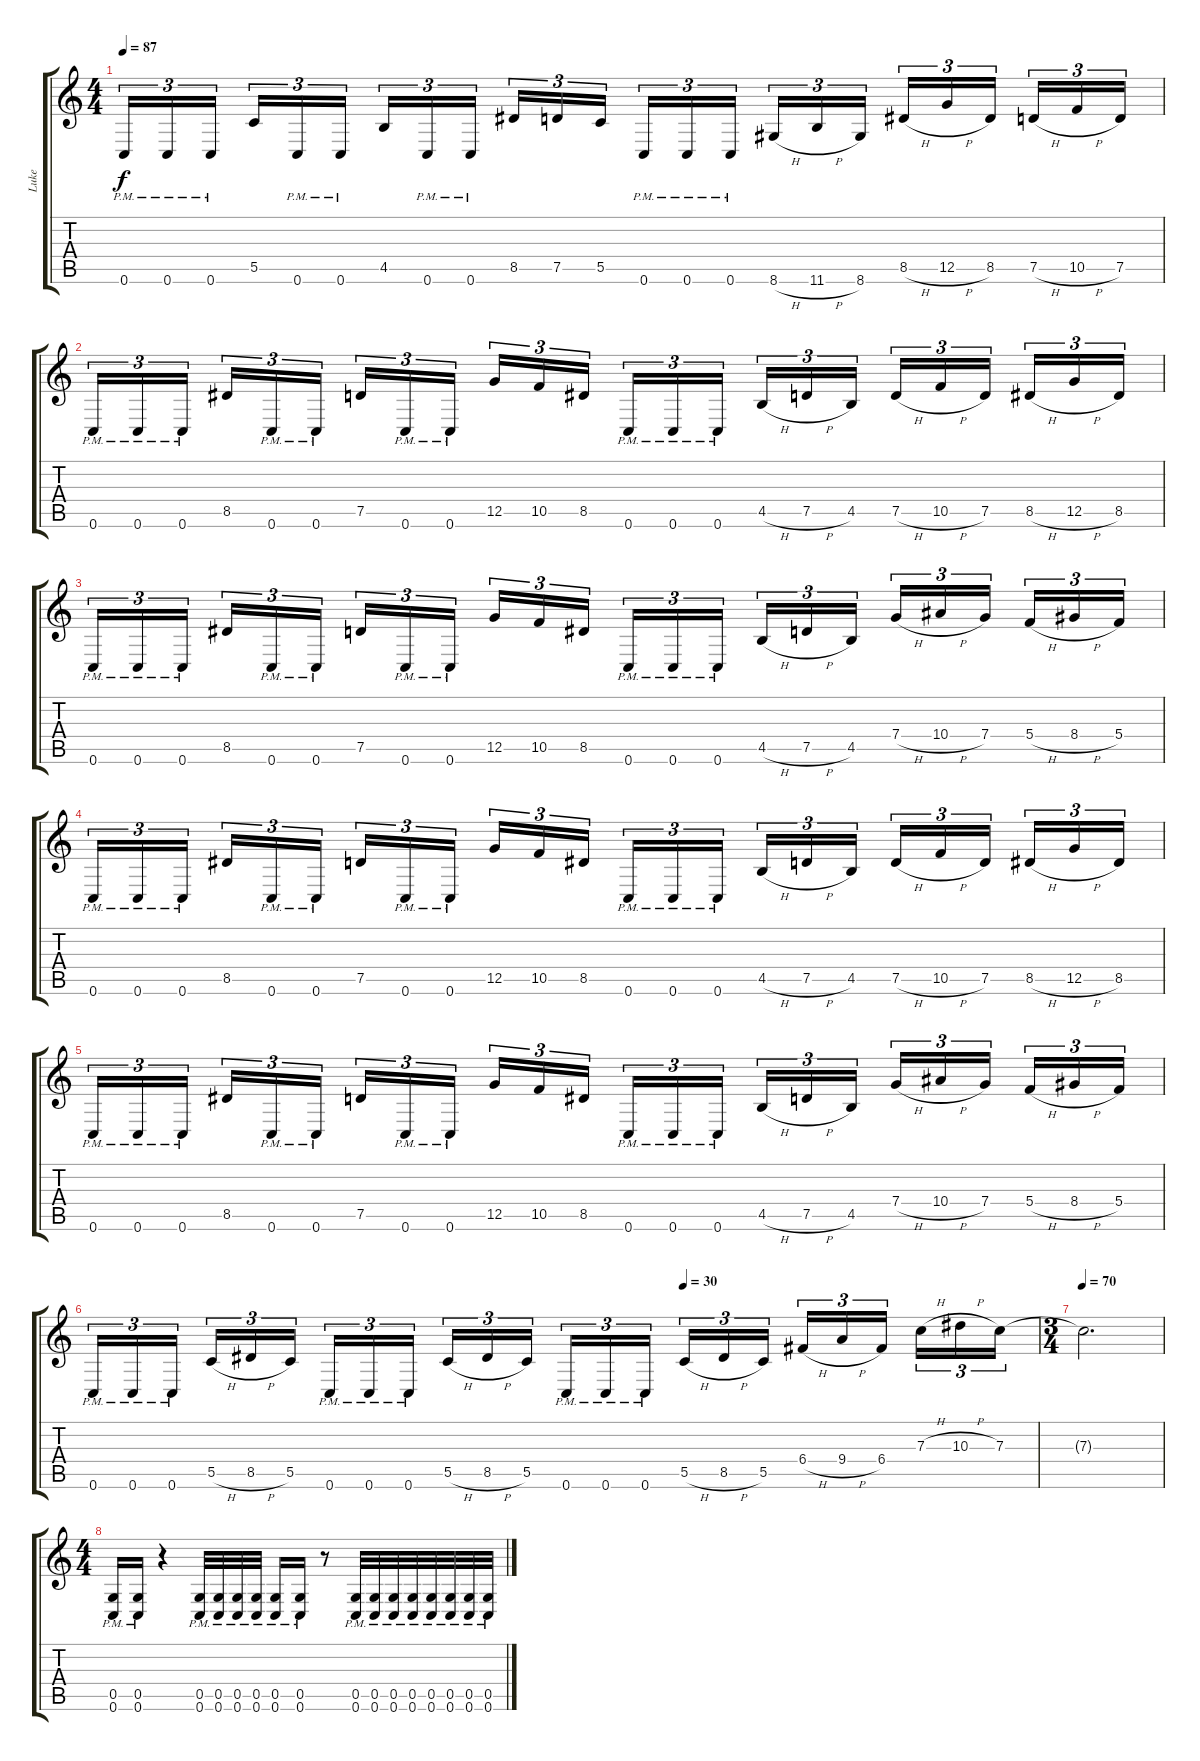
\track ("Luke" "Luke") {instrument distortionguitar}
\staff {score tabs}
\tuning (D4 A3 F3 C3 G2 C2) {hide}
\ts (4 4)
\tempo 87
\clef g2
\ks c
0.6{pm}.16{tu (3 2) dy f} 0.6{pm}.16{tu (3 2)} 0.6{pm}.16{tu (3 2) beam splitsecondary} 5.5.16{tu (3 2)} 0.6{pm}.16{tu (3 2)} 0.6{pm}.16{tu (3 2)} 4.5.16{tu (3 2)} 0.6{pm}.16{tu (3 2)} 0.6{pm}.16{tu (3 2) beam splitsecondary} 8.5.16{tu (3 2)} 7.5.16{tu (3 2)} 5.5.16{tu (3 2)} 0.6{pm}.16{tu (3 2)} 0.6{pm}.16{tu (3 2)} 0.6{pm}.16{tu (3 2) beam splitsecondary} 8.6{h}.16{tu (3 2)} 11.6{h}.16{tu (3 2)} 8.6.16{tu (3 2)} 8.5{h}.16{tu (3 2)} 12.5{h}.16{tu (3 2)} 8.5.16{tu (3 2) beam splitsecondary} 7.5{h}.16{tu (3 2)} 10.5{h}.16{tu (3 2)} 7.5.16{tu (3 2)} |
0.6{pm}.16{tu (3 2)} 0.6{pm}.16{tu (3 2)} 0.6{pm}.16{tu (3 2) beam splitsecondary} 8.5.16{tu (3 2)} 0.6{pm}.16{tu (3 2)} 0.6{pm}.16{tu (3 2)} 7.5.16{tu (3 2)} 0.6{pm}.16{tu (3 2)} 0.6{pm}.16{tu (3 2) beam splitsecondary} 12.5.16{tu (3 2)} 10.5.16{tu (3 2)} 8.5.16{tu (3 2)} 0.6{pm}.16{tu (3 2)} 0.6{pm}.16{tu (3 2)} 0.6{pm}.16{tu (3 2) beam splitsecondary} 4.5{h}.16{tu (3 2)} 7.5{h}.16{tu (3 2)} 4.5.16{tu (3 2)} 7.5{h}.16{tu (3 2)} 10.5{h}.16{tu (3 2)} 7.5.16{tu (3 2) beam splitsecondary} 8.5{h}.16{tu (3 2)} 12.5{h}.16{tu (3 2)} 8.5.16{tu (3 2)} |
0.6{pm}.16{tu (3 2)} 0.6{pm}.16{tu (3 2)} 0.6{pm}.16{tu (3 2) beam splitsecondary} 8.5.16{tu (3 2)} 0.6{pm}.16{tu (3 2)} 0.6{pm}.16{tu (3 2)} 7.5.16{tu (3 2)} 0.6{pm}.16{tu (3 2)} 0.6{pm}.16{tu (3 2) beam splitsecondary} 12.5.16{tu (3 2)} 10.5.16{tu (3 2)} 8.5.16{tu (3 2)} 0.6{pm}.16{tu (3 2)} 0.6{pm}.16{tu (3 2)} 0.6{pm}.16{tu (3 2) beam splitsecondary} 4.5{h}.16{tu (3 2)} 7.5{h}.16{tu (3 2)} 4.5.16{tu (3 2)} 7.4{h}.16{tu (3 2)} 10.4{h}.16{tu (3 2)} 7.4.16{tu (3 2) beam splitsecondary} 5.4{h}.16{tu (3 2)} 8.4{h}.16{tu (3 2)} 5.4.16{tu (3 2)} |
0.6{pm}.16{tu (3 2)} 0.6{pm}.16{tu (3 2)} 0.6{pm}.16{tu (3 2) beam splitsecondary} 8.5.16{tu (3 2)} 0.6{pm}.16{tu (3 2)} 0.6{pm}.16{tu (3 2)} 7.5.16{tu (3 2)} 0.6{pm}.16{tu (3 2)} 0.6{pm}.16{tu (3 2) beam splitsecondary} 12.5.16{tu (3 2)} 10.5.16{tu (3 2)} 8.5.16{tu (3 2)} 0.6{pm}.16{tu (3 2)} 0.6{pm}.16{tu (3 2)} 0.6{pm}.16{tu (3 2) beam splitsecondary} 4.5{h}.16{tu (3 2)} 7.5{h}.16{tu (3 2)} 4.5.16{tu (3 2)} 7.5{h}.16{tu (3 2)} 10.5{h}.16{tu (3 2)} 7.5.16{tu (3 2) beam splitsecondary} 8.5{h}.16{tu (3 2)} 12.5{h}.16{tu (3 2)} 8.5.16{tu (3 2)} |
0.6{pm}.16{tu (3 2)} 0.6{pm}.16{tu (3 2)} 0.6{pm}.16{tu (3 2) beam splitsecondary} 8.5.16{tu (3 2)} 0.6{pm}.16{tu (3 2)} 0.6{pm}.16{tu (3 2)} 7.5.16{tu (3 2)} 0.6{pm}.16{tu (3 2)} 0.6{pm}.16{tu (3 2) beam splitsecondary} 12.5.16{tu (3 2)} 10.5.16{tu (3 2)} 8.5.16{tu (3 2)} 0.6{pm}.16{tu (3 2)} 0.6{pm}.16{tu (3 2)} 0.6{pm}.16{tu (3 2) beam splitsecondary} 4.5{h}.16{tu (3 2)} 7.5{h}.16{tu (3 2)} 4.5.16{tu (3 2)} 7.4{h}.16{tu (3 2)} 10.4{h}.16{tu (3 2)} 7.4.16{tu (3 2) beam splitsecondary} 5.4{h}.16{tu (3 2)} 8.4{h}.16{tu (3 2)} 5.4.16{tu (3 2)} |
\tempo (30 0.625)
0.6{pm}.16{tu (3 2)} 0.6{pm}.16{tu (3 2)} 0.6{pm}.16{tu (3 2) beam splitsecondary} 5.5{h}.16{tu (3 2)} 8.5{h}.16{tu (3 2)} 5.5.16{tu (3 2)} 0.6{pm}.16{tu (3 2)} 0.6{pm}.16{tu (3 2)} 0.6{pm}.16{tu (3 2) beam splitsecondary} 5.5{h}.16{tu (3 2)} 8.5{h}.16{tu (3 2)} 5.5.16{tu (3 2)} 0.6{pm}.16{tu (3 2)} 0.6{pm}.16{tu (3 2)} 0.6{pm}.16{tu (3 2) beam splitsecondary} 5.5{h}.16{tu (3 2)} 8.5{h}.16{tu (3 2)} 5.5.16{tu (3 2)} 6.4{h}.16{tu (3 2)} 9.4{h}.16{tu (3 2)} 6.4.16{tu (3 2) beam splitsecondary} 7.3{h}.16{tu (3 2)} 10.3{h}.16{tu (3 2)} 7.3.16{tu (3 2)} |
\ts (3 4)
\tempo 70
7.3{t}.2{d} |
\ts (4 4)
(0.5{pm} 0.6{pm}).16 (0.5{pm} 0.6{pm}).16 r.4 (0.5{pm} 0.6{pm}).32 (0.5{pm} 0.6{pm}).32 (0.5{pm} 0.6{pm}).32 (0.5{pm} 0.6{pm}).32 (0.5{pm} 0.6{pm}).16 (0.5{pm} 0.6{pm}).16 r.8 (0.5{pm} 0.6{pm}).32 (0.5{pm} 0.6{pm}).32 (0.5{pm} 0.6{pm}).32 (0.5{pm} 0.6{pm}).32 (0.5{pm} 0.6{pm}).32 (0.5{pm} 0.6{pm}).32 (0.5{pm} 0.6{pm}).32 (0.5{pm} 0.6{pm}).32
